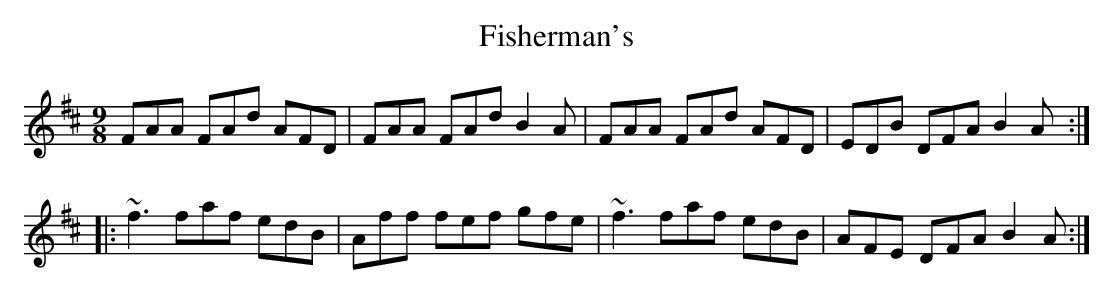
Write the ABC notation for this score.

X:1
T:Fisherman's
M:9/8
L:1/8
K:D
FAA FAd AFD|FAA FAd B2A|FAA FAd AFD|EDB
DFA B2A:|
!|:~f3 faf edB|Aff fef gfe|~f3 faf edB|AFE DFA B2A:|
